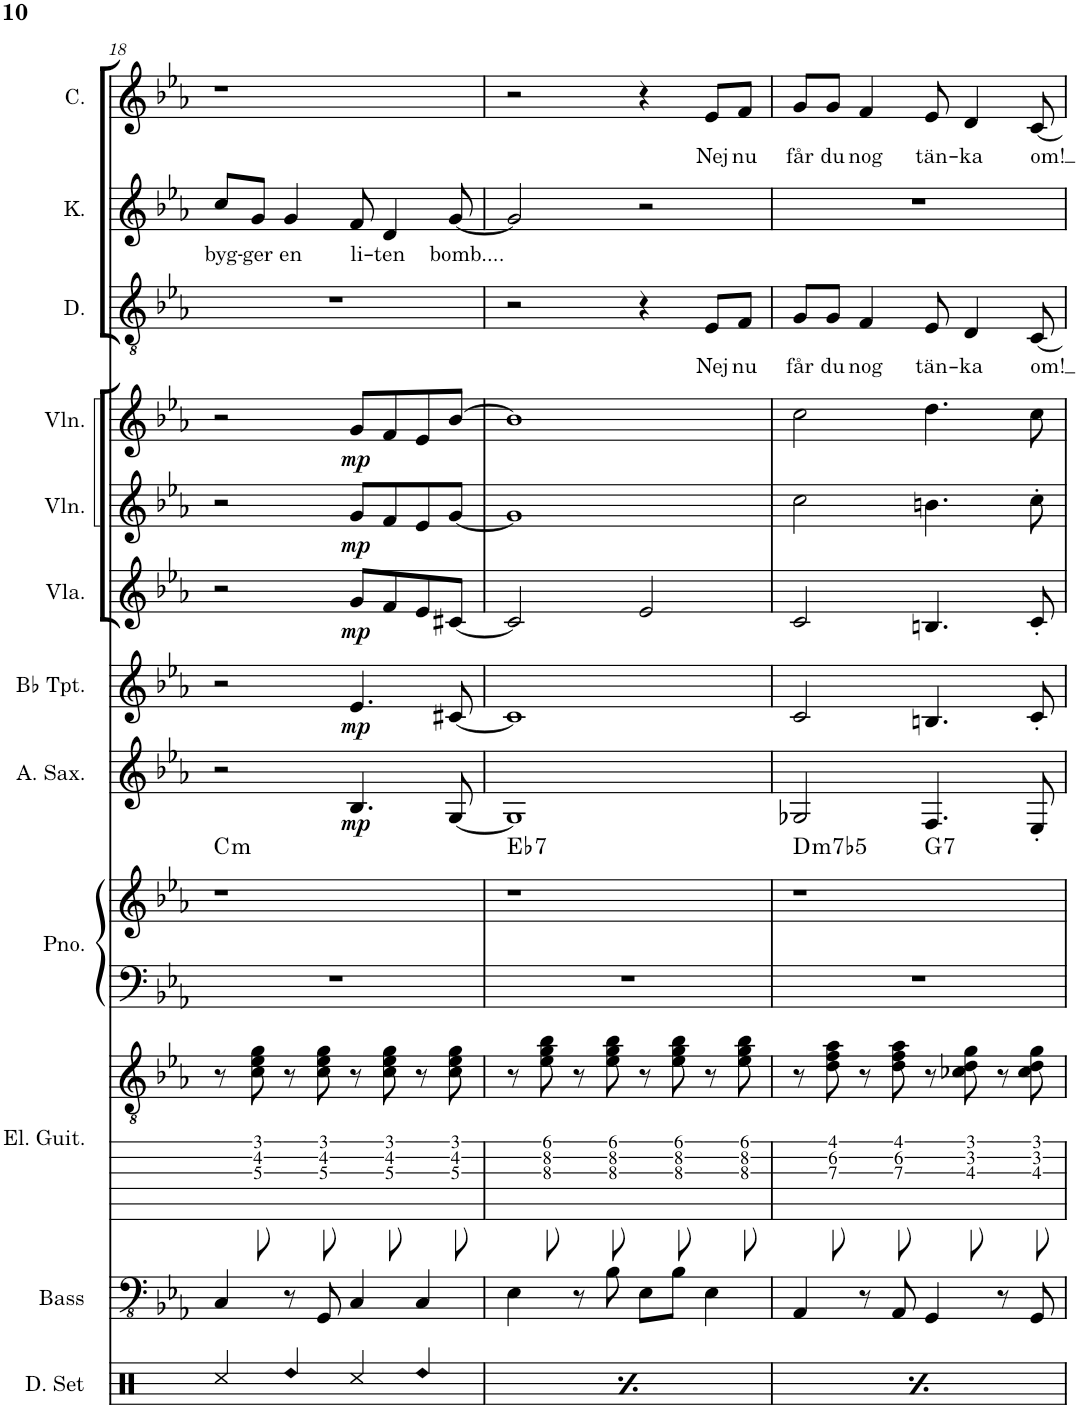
**kern	**kern	**kern	**kern	**kern	**kern	**harte	**kern	**dynam	**kern	**dynam	**kern	**dynam	**kern	**dynam	**kern	**dynam	**kern	**text	**kern	**text	**kern	**text
*part12	*part11	*part10	*part10	*part9	*part9	*part9	*part8	*part8	*part7	*part7	*part6	*part6	*part5	*part5	*part4	*part4	*part3	*part3	*part2	*part2	*part1	*part1
*staff14	*staff13	*staff12	*staff11	*staff10	*staff9	*	*staff8	*staff8	*staff7	*staff7	*staff6	*staff6	*staff5	*staff5	*staff4	*staff4	*staff3	*staff3	*staff2	*staff2	*staff1	*staff1
*I"Drumset	*I"Abborre	*I"Electric Guitar	*	*I"Piano	*	*	*I"Alto Saxophone	*	*I"Bb Trumpet	*	*I"Viola	*	*I"Violin	*	*I"Violin	*	*I"Charles	*	*I"Kate	*	*I"Charlotte	*
*I'D. Set	*	*I'El. Guit.	*	*I'Pno.	*	*	*I'A. Sax.	*	*I'Bb Tpt.	*	*I'Vla.	*	*I'Vln.	*	*I'Vln.	*	*	*	*I'K.	*	*I'C.	*
!!LO:PB:g=z
*clefX	*clefFv4	*	*clefGv2	*clefF4	*clefG2	*	*clefG2	*	*clefG2	*	*clefG2	*	*clefG2	*	*clefG2	*	*clefGv2	*	*clefG2	*	*clefG2	*
*	*	*	*	*	*	*	*ITrd5c9	*	*ITrd1c2	*	*	*	*	*	*	*	*	*	*	*	*	*
*k[]	*k[b-e-a-]	*k[b-e-a-]	*k[b-e-a-]	*k[b-e-a-]	*k[b-e-a-]	*	*k[b-e-a-]	*	*k[b-e-a-]	*	*k[b-e-a-]	*	*k[b-e-a-]	*	*k[b-e-a-]	*	*k[b-e-a-]	*	*k[b-e-a-]	*	*k[b-e-a-]	*
*M4/4	*M4/4	*M4/4	*M4/4	*M4/4	*M4/4	*	*M4/4	*	*M4/4	*	*M4/4	*	*M4/4	*	*M4/4	*	*M4/4	*	*M4/4	*	*M4/4	*
=18	=18	=18	=18	=18	=18	=18	=18	=18	=18	=18	=18	=18	=18	=18	=18	=18	=18	=18	=18	=18	=18	=18
!	!	!	!	!	!	!LO:H:kt=m	!	!	!	!	!	!	!	!	!	!	!	!	!	!LO:LY:b	!	!
4Rcc/	4CC/	8r	8r	1r	1r	C:min	2r	.	2r	.	2r	.	2r	.	2r	.	1r	.	8cc/L	byg-	1r	.
!	!	!	!	!	!	!	!	!	!	!	!	!	!	!	!	!	!	!	!	!LO:LY:b	!	!
.	.	8c\ 8e-\ 8g\	8c\ 8e-\ 8g\	.	.	.	.	.	.	.	.	.	.	.	.	.	.	.	8g/J	-ger	.	.
!LO:N:head=diamond	!	!	!	!	!	!	!	!	!	!	!	!	!	!	!	!	!	!	!	!LO:LY:b	!	!
4Rdd/	8r	8r	8r	.	.	.	.	.	.	.	.	.	.	.	.	.	.	.	4g/	en	.	.
.	8GGG/	8c\ 8e-\ 8g\	8c\ 8e-\ 8g\	.	.	.	.	.	.	.	.	.	.	.	.	.	.	.	.	.	.	.
!	!	!	!	!	!	!	!	!LO:DY:b	!	!LO:DY:b	!	!LO:DY:b	!	!LO:DY:b	!	!LO:DY:b	!	!	!	!LO:LY:b	!	!
4Rcc/	4CC/	8r	8r	.	.	.	4.B-/	mp	4.e-/	mp	8g/L	mp	8g/L	mp	8g/L	mp	.	.	8f/	li-	.	.
!	!	!	!	!	!	!	!	!	!	!	!	!	!	!	!	!	!	!	!	!LO:LY:b	!	!
.	.	8c\ 8e-\ 8g\	8c\ 8e-\ 8g\	.	.	.	.	.	.	.	8f/	.	8f/	.	8f/	.	.	.	4d/	-ten	.	.
!LO:N:head=diamond	!	!	!	!	!	!	!	!	!	!	!	!	!	!	!	!	!	!	!	!	!	!
4Rdd/	4CC/	8r	8r	.	.	.	.	.	.	.	8e-/	.	8e-/	.	8e-/	.	.	.	.	.	.	.
!	!	!	!	!	!	!	!	!	!	!	!	!	!	!	!	!	!	!	!	!LO:LY:b	!	!
.	.	8c\ 8e-\ 8g\	8c\ 8e-\ 8g\	.	.	.	[8G/	.	[8c#X/	.	[8c#X/J	.	[8g/J	.	[8b-/J	.	.	.	[8g/	bomb....	.	.
=19	=19	=19	=19	=19	=19	=19	=19	=19	=19	=19	=19	=19	=19	=19	=19	=19	=19	=19	=19	=19	=19	=19
!	!	!	!	!	!	!LO:H:kt=7	!	!	!	!	!	!	!	!	!	!	!	!	!	!	!	!
4Rcc/	4EE-\	8r	8r	1r	1r	Eb:7	1G]	.	1c#]	.	2c#/]	.	1g]	.	1b-]	.	2r	.	2g/]	.	2r	.
.	.	8e-\ 8g\ 8b-\	8e-\ 8g\ 8b-\	.	.	.	.	.	.	.	.	.	.	.	.	.	.	.	.	.	.	.
!LO:N:head=diamond	!	!	!	!	!	!	!	!	!	!	!	!	!	!	!	!	!	!	!	!	!	!
4Rdd/	8r	8r	8r	.	.	.	.	.	.	.	.	.	.	.	.	.	.	.	.	.	.	.
.	8BB-\	8e-\ 8g\ 8b-\	8e-\ 8g\ 8b-\	.	.	.	.	.	.	.	.	.	.	.	.	.	.	.	.	.	.	.
4Rcc/	8EE-\L	8r	8r	.	.	.	.	.	.	.	2e-/	.	.	.	.	.	4r	.	2r	.	4r	.
.	8BB-\J	8e-\ 8g\ 8b-\	8e-\ 8g\ 8b-\	.	.	.	.	.	.	.	.	.	.	.	.	.	.	.	.	.	.	.
!LO:N:head=diamond	!	!	!	!	!	!	!	!	!	!	!	!	!	!	!	!	!	!LO:LY:b	!	!	!	!LO:LY:b
4Rdd/	4EE-\	8r	8r	.	.	.	.	.	.	.	.	.	.	.	.	.	8E-/L	Nej	.	.	8e-/L	Nej
!	!	!	!	!	!	!	!	!	!	!	!	!	!	!	!	!	!	!LO:LY:b	!	!	!	!LO:LY:b
.	.	8e-\ 8g\ 8b-\	8e-\ 8g\ 8b-\	.	.	.	.	.	.	.	.	.	.	.	.	.	8F/J	nu	.	.	8f/J	nu
=20	=20	=20	=20	=20	=20	=20	=20	=20	=20	=20	=20	=20	=20	=20	=20	=20	=20	=20	=20	=20	=20	=20
!	!	!	!	!	!	!LO:H:kt=m7b5	!	!	!	!	!	!	!	!	!	!	!	!LO:LY:b	!	!	!	!LO:LY:b
*	*	*	*	*	*^	*	*	*	*	*	*	*	*	*	*	*	*	*	*	*	*	*
4Rcc/	4AAA-/	8r	8r	1r	1r	2ryy	D:hdim7	2G-X/	.	2c/	.	2c/	.	2cc\	.	2cc\	.	8G/L	får	1r	.	8g/L	får
!	!	!	!	!	!	!	!	!	!	!	!	!	!	!	!	!	!	!	!LO:LY:b	!	!	!	!LO:LY:b
.	.	8d\ 8f\ 8a-\	8d\ 8f\ 8a-\	.	.	.	.	.	.	.	.	.	.	.	.	.	.	8G/J	du	.	.	8g/J	du
!LO:N:head=diamond	!	!	!	!	!	!	!	!	!	!	!	!	!	!	!	!	!	!	!LO:LY:b	!	!	!	!LO:LY:b
4Rdd/	8r	8r	8r	.	.	.	.	.	.	.	.	.	.	.	.	.	.	4F/	nog	.	.	4f/	nog
.	8AAA-/	8d\ 8f\ 8a-\	8d\ 8f\ 8a-\	.	.	.	.	.	.	.	.	.	.	.	.	.	.	.	.	.	.	.	.
!	!	!	!	!	!	!	!LO:H:kt=7	!	!	!	!	!	!	!	!	!	!	!	!LO:LY:b	!	!	!	!LO:LY:b
4Rcc/	4GGG/	8r	8r	.	.	2ryy	G:7	4.F/	.	4.Bn/	.	4.Bn/	.	4.bn\	.	4.dd\	.	8E-/	tän-	.	.	8e-/	tän-
!	!	!	!	!	!	!	!	!	!	!	!	!	!	!	!	!	!	!	!LO:LY:b	!	!	!	!LO:LY:b
.	.	8c-X\ 8d\ 8g\	8c-X\ 8d\ 8g\	.	.	.	.	.	.	.	.	.	.	.	.	.	.	4D/	-ka	.	.	4d/	-ka
!LO:N:head=diamond	!	!	!	!	!	!	!	!	!	!	!	!	!	!	!	!	!	!	!	!	!	!	!
4Rdd/	8r	8r	8r	.	.	.	.	.	.	.	.	.	.	.	.	.	.	.	.	.	.	.	.
!	!	!	!	!	!	!	!	!	!	!	!	!	!	!	!	!	!	!	!LO:LY:b	!	!	!	!LO:LY:b
.	8GGG/	8c-\ 8d\ 8g\	8c-\ 8d\ 8g\	.	.	.	.	8E-'/	.	8c'/	.	8c'/	.	8cc'\	.	8cc\	.	[8C/	om!	.	.	[8c/	om!
*	*	*	*	*	*v	*v	*	*	*	*	*	*	*	*	*	*	*	*	*	*	*	*	*
=	=	=	=	=	=	=	=	=	=	=	=	=	=	=	=	=	=	=	=	=	=	=
*-	*-	*-	*-	*-	*-	*-	*-	*-	*-	*-	*-	*-	*-	*-	*-	*-	*-	*-	*-	*-	*-	*-
